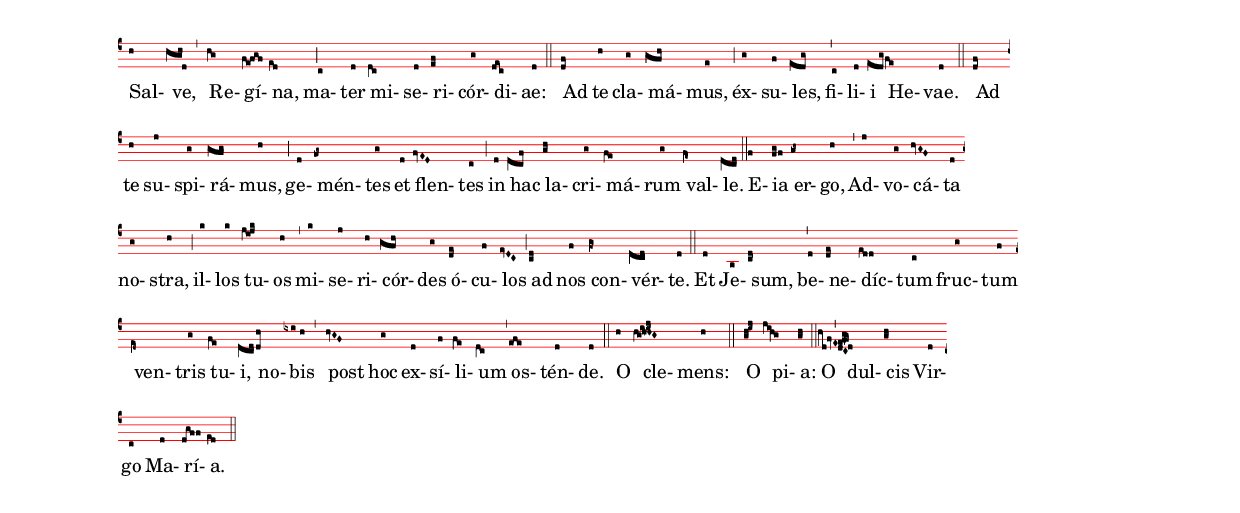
\version "2.11.48"

#(set-global-staff-size 15)
\paper{
  ragged-right=##t
  line-width=17\cm
  indent=0\cm
}

\include "gregorian-init.ly" 

\score {
  <<
    \new VaticanaVoice = "cantus" {
      \clef "vaticana-do3"
      % Verse 1 — Salve, Regína
      a\melisma \[ a \flexa g \pes a\melismaEnd \] d
      \divisioMinima
      \[ a\melisma \flexa g\melismaEnd \]
      \[ f\melisma \flexa e f \pes g \flexa f\melismaEnd \]
      \[ e\melisma \flexa d\melismaEnd \]
      \divisioMaior
      c d \[d\melisma \flexa c\melismaEnd \] d
      \[ e\melisma \pes f\melismaEnd\] g
      \[d\melisma \pes e \flexa c\melismaEnd \] d
      \finalis
      % Verse 2 — Vita, dulcédo
      % a\melisma \[ a \flexa g \pes a\melismaEnd \] d
      % \divisioMinima
      % \[ a\melisma \flexa g\melismaEnd \]
      % \[ f\melisma \flexa e f \pes g \flexa f\melismaEnd \]
      % \[ e\melisma \flexa d\melismaEnd \]
      % \divisioMaior
      % c d \[e\melisma \pes f\melismaEnd \] g
      % \[d\melisma \pes e \flexa c\melismaEnd \] d
      % \finalis
      % Verse 3 — Ad te clamámus
      \[ d\melisma \pes f\melismaEnd\] a g
      \[ g\melisma \flexa f \pes a\melismaEnd\] e
      \divisioMaior
      g f \[ e\melisma \flexa d \pes g\melismaEnd \]
      \divisioMinima
      c d \[ e\melisma \flexa d \pes g\melismaEnd \]
      \[ f\melisma \flexa e\melismaEnd \] d
      \finalis
      % Verse 4 — Ad te suspirámus
      \[ d\melisma \pes f\melismaEnd \] a c' g
      \[ g\melisma \flexa f \pes g\melismaEnd \] a
      \divisioMaior
      d \[ f\melisma \pes \deminutum g\melismaEnd \] g d
      \[ \virga f\melisma \inclinatum e \inclinatum d\melismaEnd \]
      c \divisioMaior
      d \[ d\melisma \flexa c \pes f\melismaEnd \]
      \[ g\melisma \pes a\melismaEnd \]
      g \[ f\melisma \flexa e\melismaEnd \] g
      \[ f\melisma \flexa \deminutum e\melismaEnd \]
      \[ d\melisma \flexa c \pes d\melismaEnd \]
      \finalis
      % Verse 5 — Eia ergo, Advocáta nostra
      f\melisma \[ f \pes g\melismaEnd \] f
      \[ g\melisma \pes \deminutum a\melismaEnd \] a
      \divisioMinima
      c' g \[ \virga a\melisma \inclinatum g \inclinatum f\melismaEnd \] d g a
      \divisioMaior
      d' d' \[ c'\melisma \flexa b c' \pes d'\melismaEnd \] a
      \divisioMinima
      d' c' a \[ g\melisma \flexa f \pes a\melismaEnd \] g
      \[ d\melisma \pes e\melismaEnd \] f
      \[ \virga e\melisma \inclinatum d \inclinatum c\melismaEnd \]
      \divisioMaior
      \[ c\melisma \pes d\melismaEnd \]
      f \[ g\melisma \flexa \deminutum f\melismaEnd \]
      \[ d\melisma \flexa c \pes d\melismaEnd \] d
      \finalis
      % Verse 6 — Et Jesum
      d a, \[ c\melisma \pes d\melismaEnd \]
      \divisioMinima
      d \[ d\melisma \pes e\melismaEnd \] \[ e\melisma \flexa d d\melismaEnd \]
      c g f \[ e\melisma \flexa \deminutum d\melismaEnd \] g
      \[ f\melisma \flexa e\melismaEnd \]
      \[ d\melisma \flexa c \pes d\melismaEnd \]
      \[ d\melisma \pes a \] \virga bes\melismaEnd a
      \divisioMinima
      \[ \virga a\melisma \inclinatum g \inclinatum f\melismaEnd \] g d f
      \[ f\melisma \flexa e\melismaEnd \] \[ d\melisma \flexa c\melismaEnd \]
      \divisioMinima
      \[ e\melisma \pes f \flexa e\melismaEnd \] d d
      \finalis
      % Verse 7 ad finem — O clemens: O pia: O dulcis Virgo María
      a\melisma \[a \flexa g a \quilisma b \pes c'\melismaEnd \]
      \[ \virga b\melisma \inclinatum a \inclinatum g\melismaEnd \] a
      \finalis
      \[ g\melisma \pes a \quilisma b \pes c' \] \[ c' \flexa b\melismaEnd \]
      \[ a\melisma \flexa g\melismaEnd \] \[ g\melisma \pes a\melismaEnd \]
      \finalis
      \[ a\melisma \flexa d \virga f \inclinatum e \inclinatum d \inclinatum c d \]
      \divisioMinima
      \[ d \pes e f \pes g\melismaEnd \]
      \[ g\melisma \flexa \deminutum f\melismaEnd \]
      \[ g\melisma \pes a\melismaEnd \]
      d c d \[ d\melisma \pes g \flexa f f\melismaEnd \]
      \[ e\melisma \flexa d\melismaEnd \]
      \finalis
    }
    \new Lyrics \lyricsto "cantus" {
      Sal- ve, Re- gí- na, ma- ter mi- se- ri- cór- di- ae:
      % Vi- ta, dul- cé- do, et spes no- stra, sal- ve.
      Ad te cla- má- mus, éx- su- les, fi- li- i He- vae.
      Ad te su- spi- rá- mus, ge- mén- tes et flen- tes in hac la- cri- má- rum
      val- le.
      E- ia er- go, Ad- vo- cá- ta no- stra, il- los tu- os mi- se- ri- cór- des
      ó- cu- los ad nos con- vér- te.
      Et Je- sum, be- ne- díc- tum fruc- tum ven- tris tu- i, no- bis post hoc
      ex- sí- li- um os- tén- de.
      O cle- mens:
      O pi- a:
      O dul- cis Vir- go Ma- rí- a.
    }
  >>
}

\layout {
  \context {
    \Staff
    \consists Custos_engraver
  }
}

